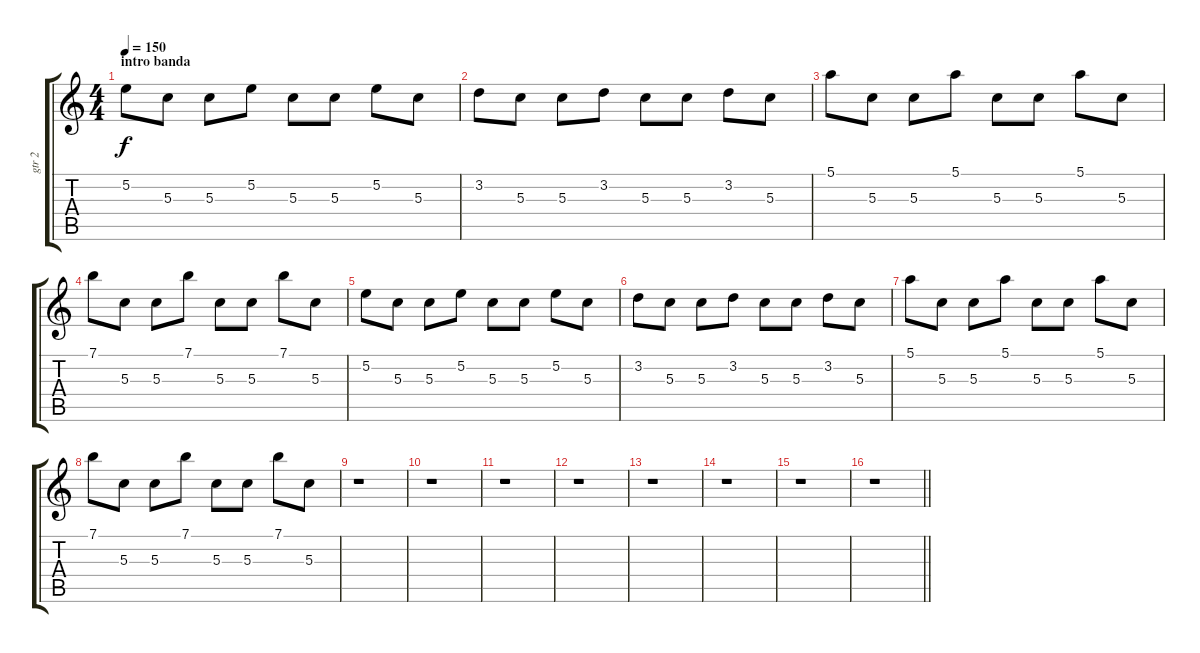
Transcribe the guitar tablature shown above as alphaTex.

\track ("gtr 2" "gtr 2") {instrument distortionguitar}
\staff {score tabs}
\tuning (E4 B3 G3 D3 A2 E2) {hide}
\ts (4 4)
\section ("" "intro banda")
\tempo 150
\clef g2
\ks c
5.2.8{dy f} 5.3.8 5.3.8 5.2.8 5.3.8 5.3.8 5.2.8 5.3.8 |
3.2.8 5.3.8 5.3.8 3.2.8 5.3.8 5.3.8 3.2.8 5.3.8 |
5.1.8 5.3.8 5.3.8 5.1.8 5.3.8 5.3.8 5.1.8 5.3.8 |
7.1.8 5.3.8 5.3.8 7.1.8 5.3.8 5.3.8 7.1.8 5.3.8 |
5.2.8 5.3.8 5.3.8 5.2.8 5.3.8 5.3.8 5.2.8 5.3.8 |
3.2.8 5.3.8 5.3.8 3.2.8 5.3.8 5.3.8 3.2.8 5.3.8 |
5.1.8 5.3.8 5.3.8 5.1.8 5.3.8 5.3.8 5.1.8 5.3.8 |
7.1.8 5.3.8 5.3.8 7.1.8 5.3.8 5.3.8 7.1.8 5.3.8 |
r.1 |
r.1 |
r.1 |
r.1 |
r.1 |
r.1 |
r.1 |
\barLineRight lightlight
r.1
